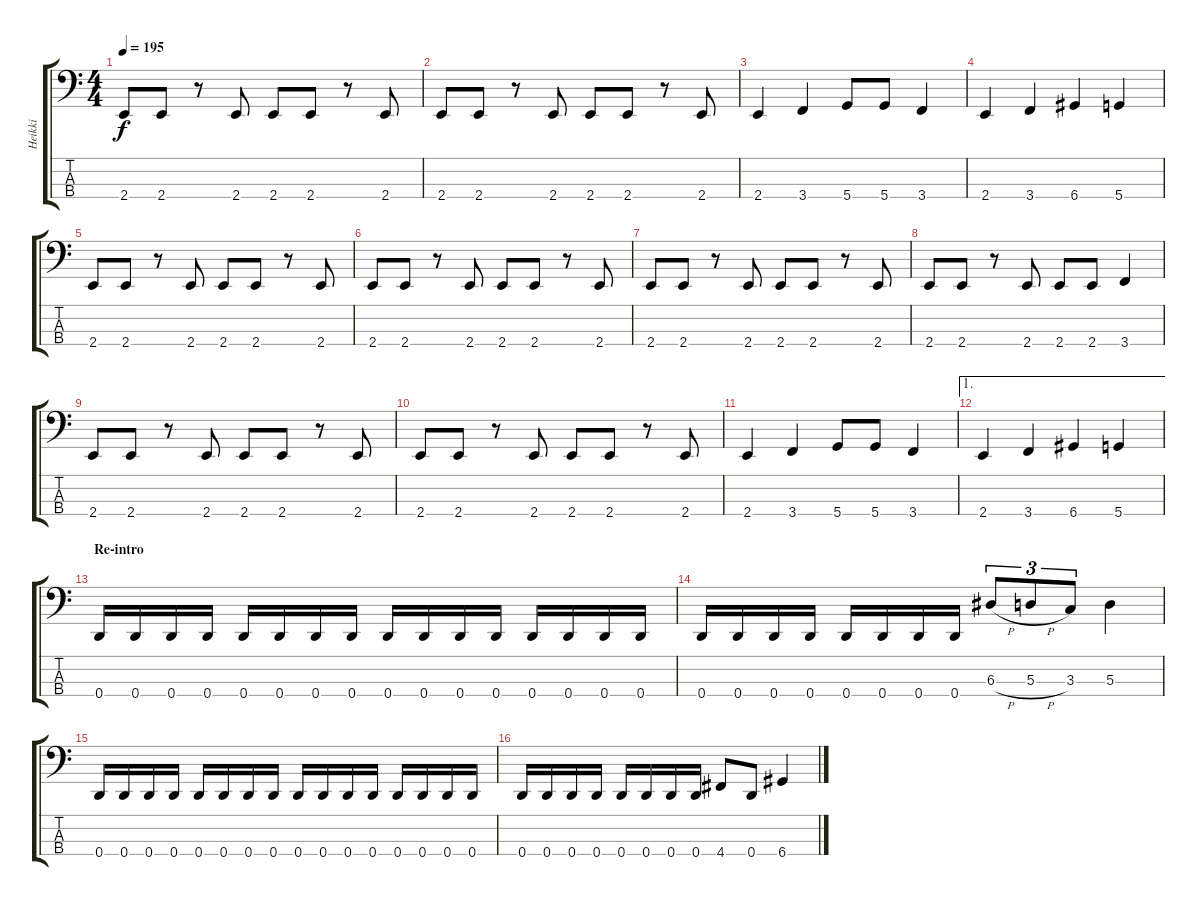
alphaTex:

\track ("Heikki" "Heikki") {instrument electricbassfinger}
\staff {score tabs}
\tuning (G2 D2 A1 D1) {hide}
\ts (4 4)
\tempo 195
\clef f4
\ks c
2.4.8{dy f} 2.4.8 r.8 2.4.8 2.4.8 2.4.8 r.8 2.4.8 |
2.4.8 2.4.8 r.8 2.4.8 2.4.8 2.4.8 r.8 2.4.8 |
2.4.4 3.4.4 5.4.8 5.4.8 3.4.4 |
2.4.4 3.4.4 6.4.4 5.4.4 |
2.4.8 2.4.8 r.8 2.4.8 2.4.8 2.4.8 r.8 2.4.8 |
2.4.8 2.4.8 r.8 2.4.8 2.4.8 2.4.8 r.8 2.4.8 |
2.4.8 2.4.8 r.8 2.4.8 2.4.8 2.4.8 r.8 2.4.8 |
2.4.8 2.4.8 r.8 2.4.8 2.4.8 2.4.8 3.4.4 |
2.4.8 2.4.8 r.8 2.4.8 2.4.8 2.4.8 r.8 2.4.8 |
2.4.8 2.4.8 r.8 2.4.8 2.4.8 2.4.8 r.8 2.4.8 |
2.4.4 3.4.4 5.4.8 5.4.8 3.4.4 |
\ae 1
2.4.4 3.4.4 6.4.4 5.4.4 |
\section ("" "Re-intro")
0.4.16 0.4.16 0.4.16 0.4.16 0.4.16 0.4.16 0.4.16 0.4.16 0.4.16 0.4.16 0.4.16 0.4.16 0.4.16 0.4.16 0.4.16 0.4.16 |
0.4.16 0.4.16 0.4.16 0.4.16 0.4.16 0.4.16 0.4.16 0.4.16 6.3{h}.8{tu (3 2)} 5.3{h}.8{tu (3 2)} 3.3.8{tu (3 2)} 5.3.4 |
0.4.16 0.4.16 0.4.16 0.4.16 0.4.16 0.4.16 0.4.16 0.4.16 0.4.16 0.4.16 0.4.16 0.4.16 0.4.16 0.4.16 0.4.16 0.4.16 |
0.4.16 0.4.16 0.4.16 0.4.16 0.4.16 0.4.16 0.4.16 0.4.16 4.4.8 0.4.8 6.4.4
